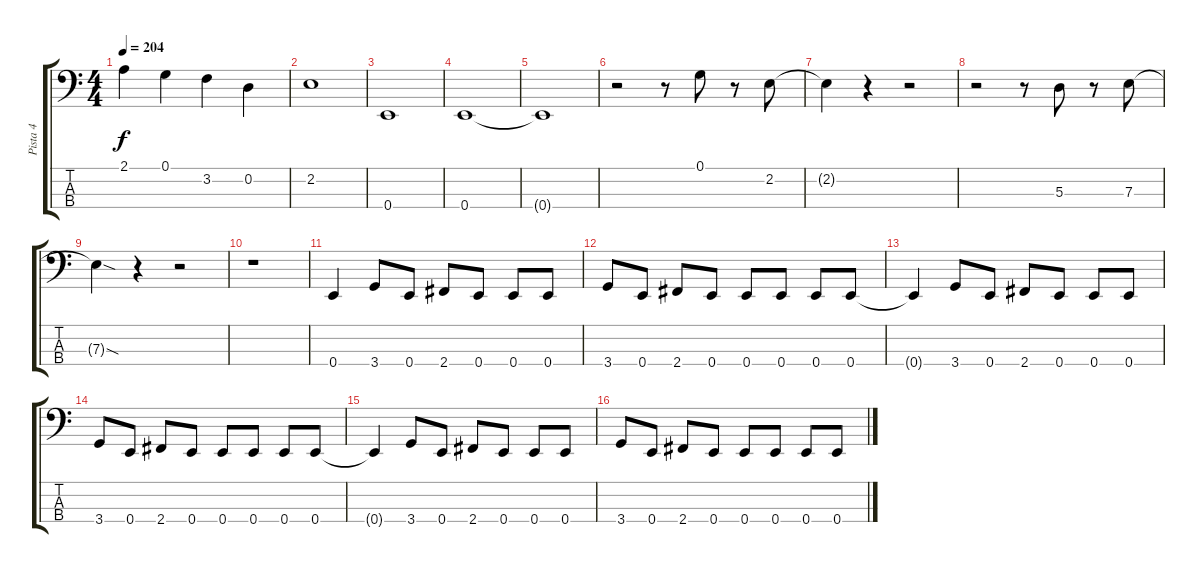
\track ("Pista 4" "Pista 4") {instrument electricbassfinger}
\staff {score tabs}
\tuning (G2 D2 A1 E1) {hide}
\ts (4 4)
\tempo 204
\clef f4
\ks c
2.1.4{dy f} 0.1.4 3.2.4 0.2.4 |
2.2.1 |
0.4.1 |
0.4.1 |
0.4{t}.1 |
r.2 r.8 0.1.8 r.8 2.2.8 |
2.2{t}.4 r.4 r.2 |
r.2 r.8 5.3.8 r.8 7.3.8 |
7.3{sod t}.4 r.4 r.2 |
r.1 |
0.4.4 3.4.8 0.4.8 2.4.8 0.4.8 0.4.8 0.4.8 |
3.4.8 0.4.8 2.4.8 0.4.8 0.4.8 0.4.8 0.4.8 0.4.8 |
0.4{t}.4 3.4.8 0.4.8 2.4.8 0.4.8 0.4.8 0.4.8 |
3.4.8 0.4.8 2.4.8 0.4.8 0.4.8 0.4.8 0.4.8 0.4.8 |
0.4{t}.4 3.4.8 0.4.8 2.4.8 0.4.8 0.4.8 0.4.8 |
3.4.8 0.4.8 2.4.8 0.4.8 0.4.8 0.4.8 0.4.8 0.4.8
